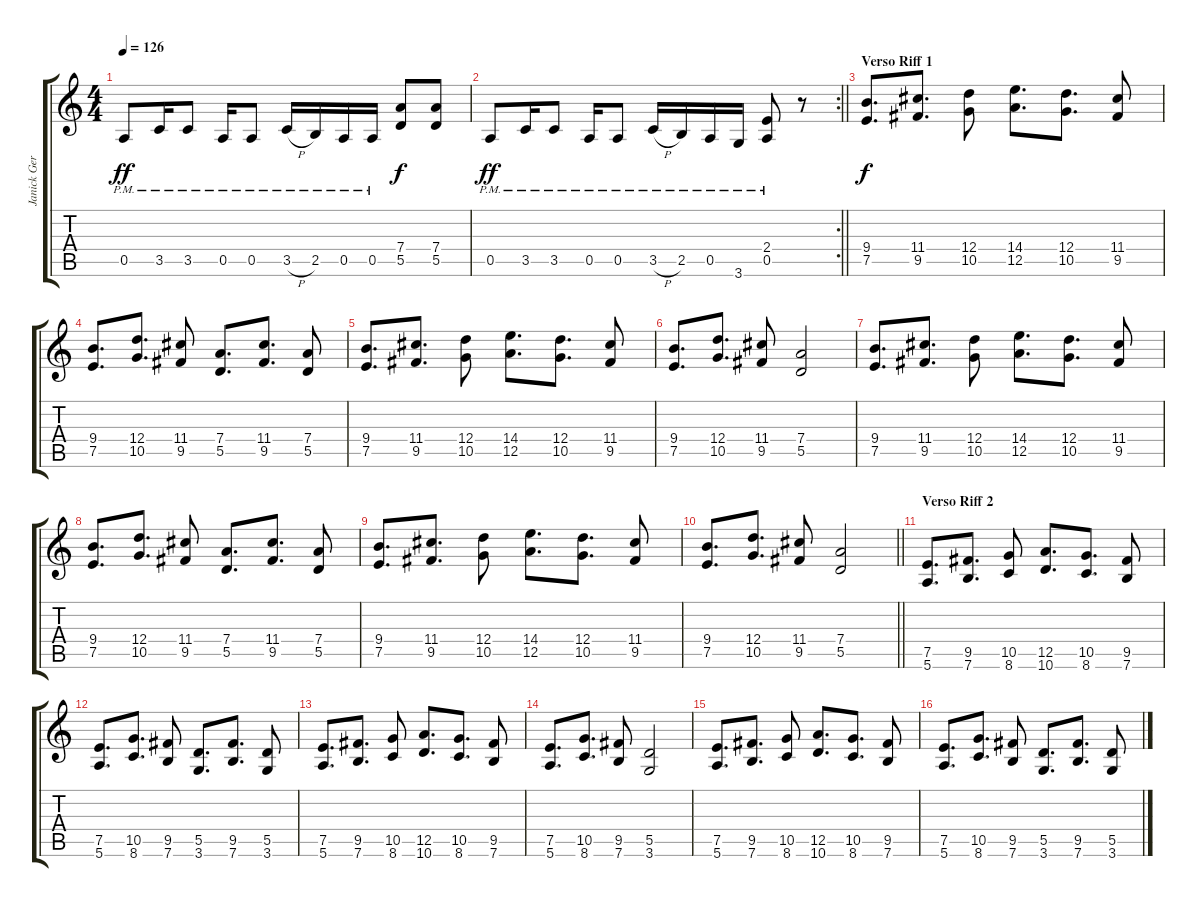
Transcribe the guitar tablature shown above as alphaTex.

\track ("Janick Gers" "Janick Ger") {instrument distortionguitar}
\staff {score tabs}
\tuning (E4 B3 G3 D3 A2 E2) {hide}
\ts (4 4)
\tempo 126
\clef g2
\ks c
0.5{pm}.8{dy ff} 3.5{pm}.16 3.5{pm}.8 0.5{pm}.16 0.5{pm}.8 3.5{h pm}.16 2.5{pm}.16 0.5{pm}.16 0.5{pm}.16 (7.4 5.5).8{dy f} (7.4 5.5).8 |
\rc 2
\barLineRight lightlight
0.5{pm}.8{dy ff} 3.5{pm}.16 3.5{pm}.8 0.5{pm}.16 0.5{pm}.8 3.5{h pm}.16 2.5{pm}.16 0.5{pm}.16 3.6{pm}.16 (2.4{pm} 0.5{pm}).8 r.8 |
\section ("" "Verso Riff 1")
(9.4 7.5).8{d dy f} (11.4 9.5).8{d} (12.4 10.5).8 (14.4 12.5).8{d} (12.4 10.5).8{d} (11.4 9.5).8 |
(9.4 7.5).8{d} (12.4 10.5).8{d} (11.4 9.5).8 (7.4 5.5).8{d} (11.4 9.5).8{d} (7.4 5.5).8 |
(9.4 7.5).8{d} (11.4 9.5).8{d} (12.4 10.5).8 (14.4 12.5).8{d} (12.4 10.5).8{d} (11.4 9.5).8 |
(9.4 7.5).8{d} (12.4 10.5).8{d} (11.4 9.5).8 (7.4 5.5).2 |
(9.4 7.5).8{d} (11.4 9.5).8{d} (12.4 10.5).8 (14.4 12.5).8{d} (12.4 10.5).8{d} (11.4 9.5).8 |
(9.4 7.5).8{d} (12.4 10.5).8{d} (11.4 9.5).8 (7.4 5.5).8{d} (11.4 9.5).8{d} (7.4 5.5).8 |
(9.4 7.5).8{d} (11.4 9.5).8{d} (12.4 10.5).8 (14.4 12.5).8{d} (12.4 10.5).8{d} (11.4 9.5).8 |
\barLineRight lightlight
(9.4 7.5).8{d} (12.4 10.5).8{d} (11.4 9.5).8 (7.4 5.5).2 |
\section ("" "Verso Riff 2")
(7.5 5.6).8{d} (9.5 7.6).8{d} (10.5 8.6).8 (12.5 10.6).8{d} (10.5 8.6).8{d} (9.5 7.6).8 |
(7.5 5.6).8{d} (10.5 8.6).8{d} (9.5 7.6).8 (5.5 3.6).8{d} (9.5 7.6).8{d} (5.5 3.6).8 |
(7.5 5.6).8{d} (9.5 7.6).8{d} (10.5 8.6).8 (12.5 10.6).8{d} (10.5 8.6).8{d} (9.5 7.6).8 |
(7.5 5.6).8{d} (10.5 8.6).8{d} (9.5 7.6).8 (5.5 3.6).2 |
(7.5 5.6).8{d} (9.5 7.6).8{d} (10.5 8.6).8 (12.5 10.6).8{d} (10.5 8.6).8{d} (9.5 7.6).8 |
(7.5 5.6).8{d} (10.5 8.6).8{d} (9.5 7.6).8 (5.5 3.6).8{d} (9.5 7.6).8{d} (5.5 3.6).8
